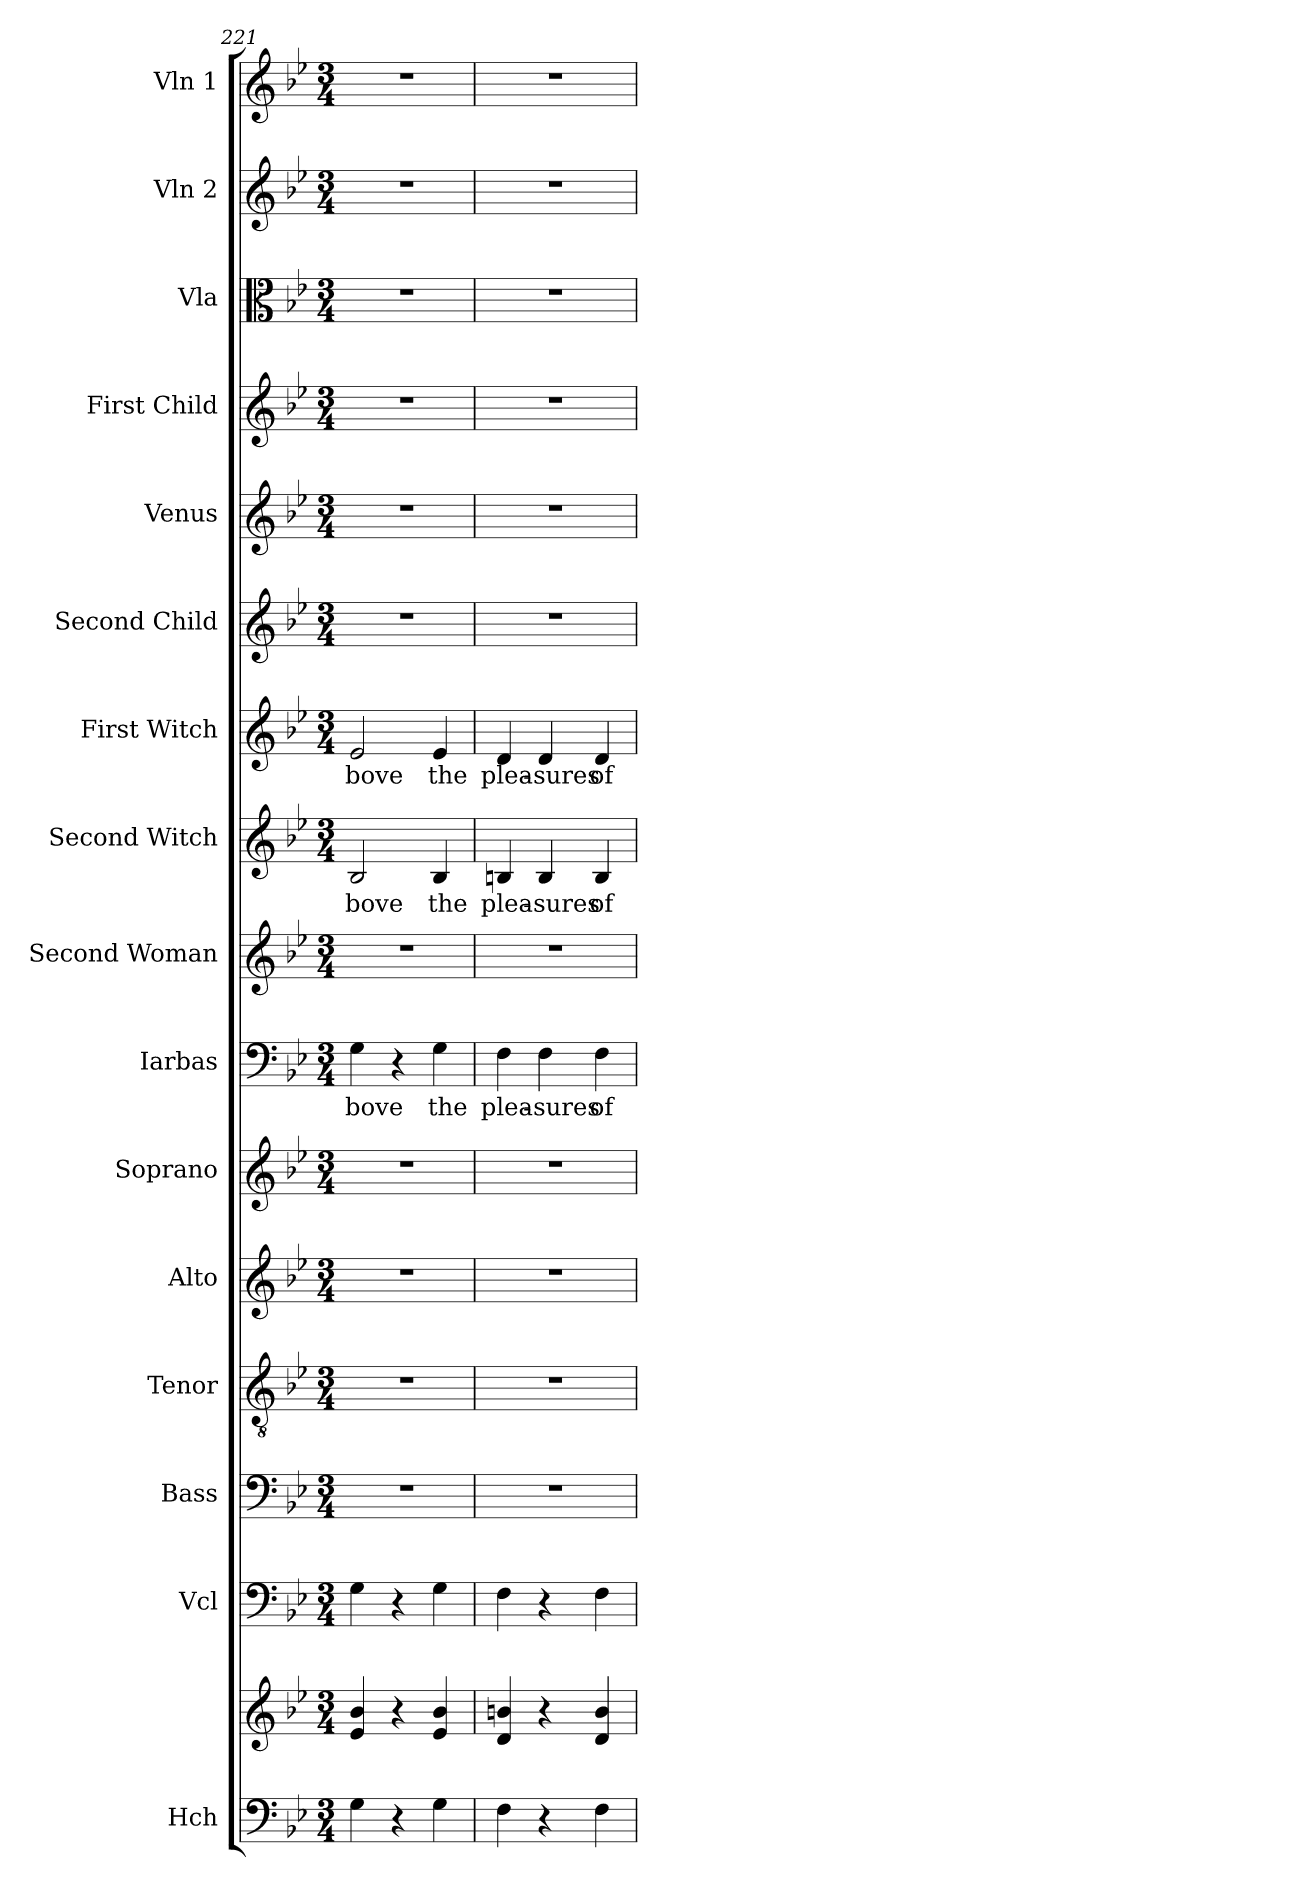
**kern	**kern	**kern	**kern	**kern	**kern	**kern	**kern	**text	**kern	**kern	**text	**kern	**text	**kern	**kern	**kern	**kern	**kern	**kern
*part16	*part16	*part15	*part14	*part13	*part12	*part11	*part10	*part10	*part9	*part8	*part8	*part7	*part7	*part6	*part5	*part4	*part3	*part2	*part1
*staff17	*staff16	*staff15	*staff14	*staff13	*staff12	*staff11	*staff10	*staff10	*staff9	*staff8	*staff8	*staff7	*staff7	*staff6	*staff5	*staff4	*staff3	*staff2	*staff1
*I"Hch	*	*I"Vcl	*I"Bass	*I"Tenor	*I"Alto	*I"Soprano	*I"Iarbas	*	*I"Second Woman	*I"Second Witch	*	*I"First Witch	*	*I"Second Child	*I"Venus	*I"First Child	*I"Vla	*I"Vln 2	*I"Vln 1
*I'Hch.	*	*I'Vc.	*I'B.	*I'T.	*I'A.	*I'S.	*I'I.	*	*I'2W	*I'W2.	*	*I'W1	*	*I'C2.	*I'V.	*I'C1	*I'Vla.	*I'Vln.	*I'Vln.
*clefF4	*clefG2	*clefF4	*clefF4	*clefGv2	*clefG2	*clefG2	*clefF4	*	*clefG2	*clefG2	*	*clefG2	*	*clefG2	*clefG2	*clefG2	*clefC3	*clefG2	*clefG2
*k[b-e-]	*k[b-e-]	*k[b-e-]	*k[b-e-]	*k[b-e-]	*k[b-e-]	*k[b-e-]	*k[b-e-]	*	*k[b-e-]	*k[b-e-]	*	*k[b-e-]	*	*k[b-e-]	*k[b-e-]	*k[b-e-]	*k[b-e-]	*k[b-e-]	*k[b-e-]
*M3/4	*M3/4	*M3/4	*M3/4	*M3/4	*M3/4	*M3/4	*M3/4	*	*M3/4	*M3/4	*	*M3/4	*	*M3/4	*M3/4	*M3/4	*M3/4	*M3/4	*M3/4
=221	=221	=221	=221	=221	=221	=221	=221	=221	=221	=221	=221	=221	=221	=221	=221	=221	=221	=221	=221
!	!	!	!	!	!	!	!	!LO:LY:b	!	!	!LO:LY:b	!	!LO:LY:b	!	!	!	!	!	!
4G\	4e-/ 4b-/	4G\	2.r	2.r	2.r	2.r	4G\	-bove	2.r	2B-/	-bove	2e-/	-bove	2.r	2.r	2.r	2.r	2.r	2.r
4r	4r	4r	.	.	.	.	4r	.	.	.	.	.	.	.	.	.	.	.	.
!	!	!	!	!	!	!	!	!LO:LY:b	!	!	!LO:LY:b	!	!LO:LY:b	!	!	!	!	!	!
4G\	4e-/ 4b-/	4G\	.	.	.	.	4G\	the	.	4B-/	the	4e-/	the	.	.	.	.	.	.
=222	=222	=222	=222	=222	=222	=222	=222	=222	=222	=222	=222	=222	=222	=222	=222	=222	=222	=222	=222
!	!	!	!	!	!	!	!	!LO:LY:b	!	!	!LO:LY:b	!	!LO:LY:b	!	!	!	!	!	!
4F\	4d/ 4bn/	4F\	2.r	2.r	2.r	2.r	4F\	plea-	2.r	4Bn/	plea-	4d/	plea-	2.r	2.r	2.r	2.r	2.r	2.r
!	!	!	!	!	!	!	!	!LO:LY:b	!	!	!LO:LY:b	!	!LO:LY:b	!	!	!	!	!	!
4r	4r	4r	.	.	.	.	4F\	-sures	.	4B/	-sures	4d/	-sures	.	.	.	.	.	.
!	!	!	!	!	!	!	!	!LO:LY:b	!	!	!LO:LY:b	!	!LO:LY:b	!	!	!	!	!	!
4F\	4d/ 4b/	4F\	.	.	.	.	4F\	of	.	4B/	of	4d/	of	.	.	.	.	.	.
=	=	=	=	=	=	=	=	=	=	=	=	=	=	=	=	=	=	=	=
*-	*-	*-	*-	*-	*-	*-	*-	*-	*-	*-	*-	*-	*-	*-	*-	*-	*-	*-	*-
